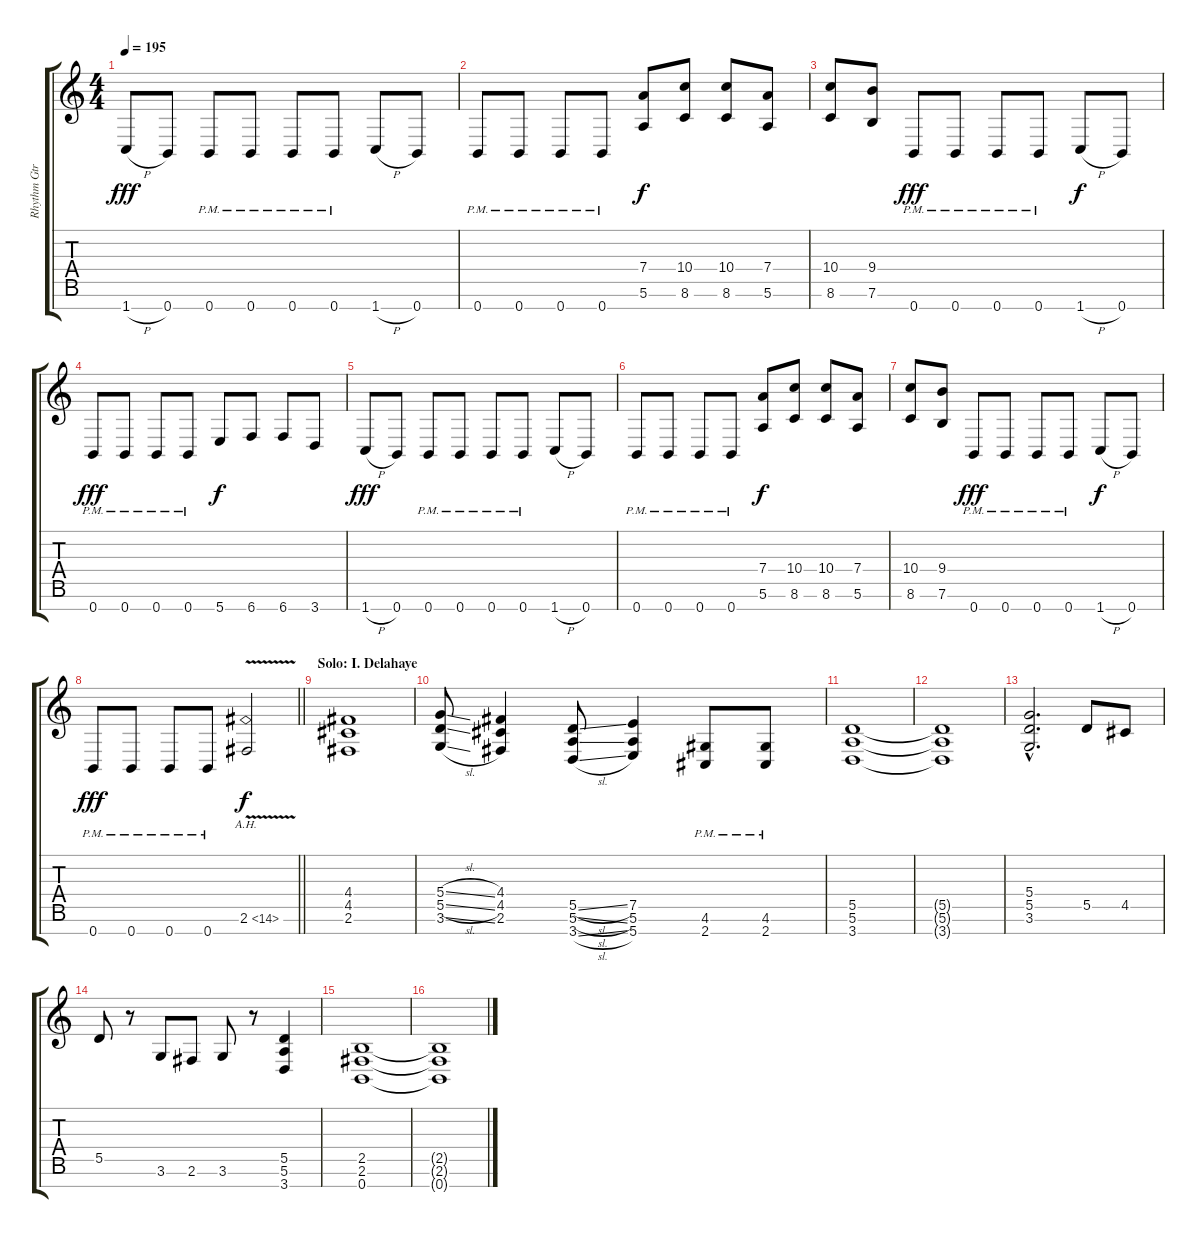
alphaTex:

\track ("Rhythm Gtr." "Rhythm Gtr") {instrument distortionguitar}
\staff {score tabs}
\tuning (E4 B3 G3 D3 A2 E2 B1) {hide}
\ts (4 4)
\tempo 195
\clef g2
\ks c
1.7{h}.8{dy fff} 0.7.8 0.7{pm}.8 0.7{pm}.8 0.7{pm}.8 0.7{pm}.8 1.7{h}.8 0.7.8 |
0.7{pm}.8 0.7{pm}.8 0.7{pm}.8 0.7{pm}.8 (7.4 5.6).8{dy f} (10.4 8.6).8 (10.4 8.6).8 (7.4 5.6).8 |
(10.4 8.6).8 (9.4 7.6).8 0.7{pm}.8{dy fff} 0.7{pm}.8 0.7{pm}.8 0.7{pm}.8 1.7{h}.8{dy f} 0.7.8 |
0.7{pm}.8{dy fff} 0.7{pm}.8 0.7{pm}.8 0.7{pm}.8 5.7.8{dy f} 6.7.8 6.7.8 3.7.8 |
1.7{h}.8{dy fff} 0.7.8 0.7{pm}.8 0.7{pm}.8 0.7{pm}.8 0.7{pm}.8 1.7{h}.8 0.7.8 |
0.7{pm}.8 0.7{pm}.8 0.7{pm}.8 0.7{pm}.8 (7.4 5.6).8{dy f} (10.4 8.6).8 (10.4 8.6).8 (7.4 5.6).8 |
(10.4 8.6).8 (9.4 7.6).8 0.7{pm}.8{dy fff} 0.7{pm}.8 0.7{pm}.8 0.7{pm}.8 1.7{h}.8{dy f} 0.7.8 |
\barLineRight lightlight
0.7{pm}.8{dy fff} 0.7{pm}.8 0.7{pm}.8 0.7{pm}.8 2.6{ah 12 v}.2{dy f} |
\section ("" "Solo: I. Delahaye")
(4.4 4.5 2.6).1 |
(5.4{sl} 5.5{sl} 3.6{sl}).8 (4.4 4.5 2.6).4 (5.5{sl} 5.6{sl} 3.7{sl}).8 (7.5 5.6 5.7).4 (4.6{pm} 2.7{pm}).8 (4.6{pm} 2.7{pm}).8 |
(5.5 5.6 3.7).1 |
(5.5{t} 5.6{t} 3.7{t}).1 |
(5.4{hac} 5.5{hac} 3.6{hac}).2{d} 5.5.8 4.5.8 |
5.5.8 r.8 3.6.8 2.6.8 3.6.8 r.8 (5.5 5.6 3.7).4 |
(2.5 2.6 0.7).1 |
(2.5{t} 2.6{t} 0.7{t}).1
